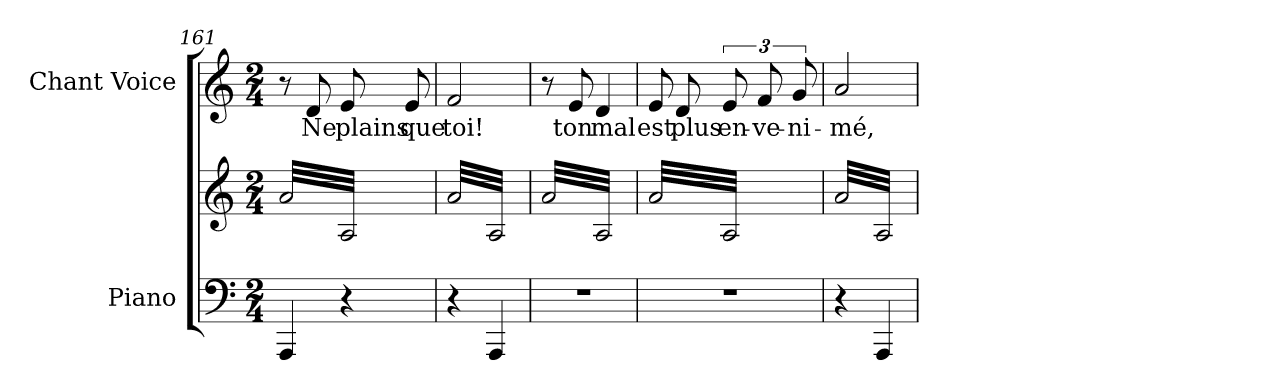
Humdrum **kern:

**kern	**kern	**kern	**text
*part2	*part2	*part1	*part1
*staff3	*staff2	*staff1	*staff1
*I"Piano	*	*I"Chant Voice	*
*I'Pno	*	*	*
*clefF4	*clefG2	*clefG2	*
*k[]	*k[]	*k[]	*
*M2/4	*M2/4	*M2/4	*
=161	=161	=161	=161
*	*tremolo	*	*
4AAA/	32a/LLL	8r	.
.	32A/	.	.
.	32a/	.	.
.	32A/	.	.
.	32a/	8d/	Ne
.	32A/	.	.
.	32a/	.	.
.	32A/	.	.
4r	32a/	8e/	plains
.	32A/	.	.
.	32a/	.	.
.	32A/	.	.
.	32a/	8e/	que
.	32A/	.	.
.	32a/	.	.
.	32A/JJJ	.	.
=162	=162	=162	=162
4r	32a/LLL	2f/	toi!
.	32A/	.	.
.	32a/	.	.
.	32A/	.	.
.	32a/	.	.
.	32A/	.	.
.	32a/	.	.
.	32A/	.	.
4AAA/	32a/	.	.
.	32A/	.	.
.	32a/	.	.
.	32A/	.	.
.	32a/	.	.
.	32A/	.	.
.	32a/	.	.
.	32A/JJJ	.	.
=163	=163	=163	=163
2r	32a/LLL	8r	.
.	32A/	.	.
.	32a/	.	.
.	32A/	.	.
.	32a/	8e/	ton
.	32A/	.	.
.	32a/	.	.
.	32A/	.	.
.	32a/	4d/	mal
.	32A/	.	.
.	32a/	.	.
.	32A/	.	.
.	32a/	.	.
.	32A/	.	.
.	32a/	.	.
.	32A/JJJ	.	.
=164	=164	=164	=164
2r	32a/LLL	8e/	est
.	32A/	.	.
.	32a/	.	.
.	32A/	.	.
.	32a/	8d/	plus
.	32A/	.	.
.	32a/	.	.
.	32A/	.	.
.	32a/	12e/	en-
.	32A/	.	.
.	32a/	.	.
.	.	12f/	-ve-
.	32A/	.	.
.	32a/	.	.
.	32A/	.	.
.	.	12g/	-ni-
.	32a/	.	.
.	32A/JJJ	.	.
=165	=165	=165	=165
4r	32a/LLL	2a/	-mé,
.	32A/	.	.
.	32a/	.	.
.	32A/	.	.
.	32a/	.	.
.	32A/	.	.
.	32a/	.	.
.	32A/	.	.
4AAA/	32a/	.	.
.	32A/	.	.
.	32a/	.	.
.	32A/	.	.
.	32a/	.	.
.	32A/	.	.
.	32a/	.	.
.	32A/JJJ	.	.
*	*Xtremolo	*	*
.	.	.	.
.	.	.	.
.	.	.	.
.	.	.	.
.	.	.	.
.	.	.	.
.	.	.	.
.	.	.	.
=	=	=	=
*-	*-	*-	*-
